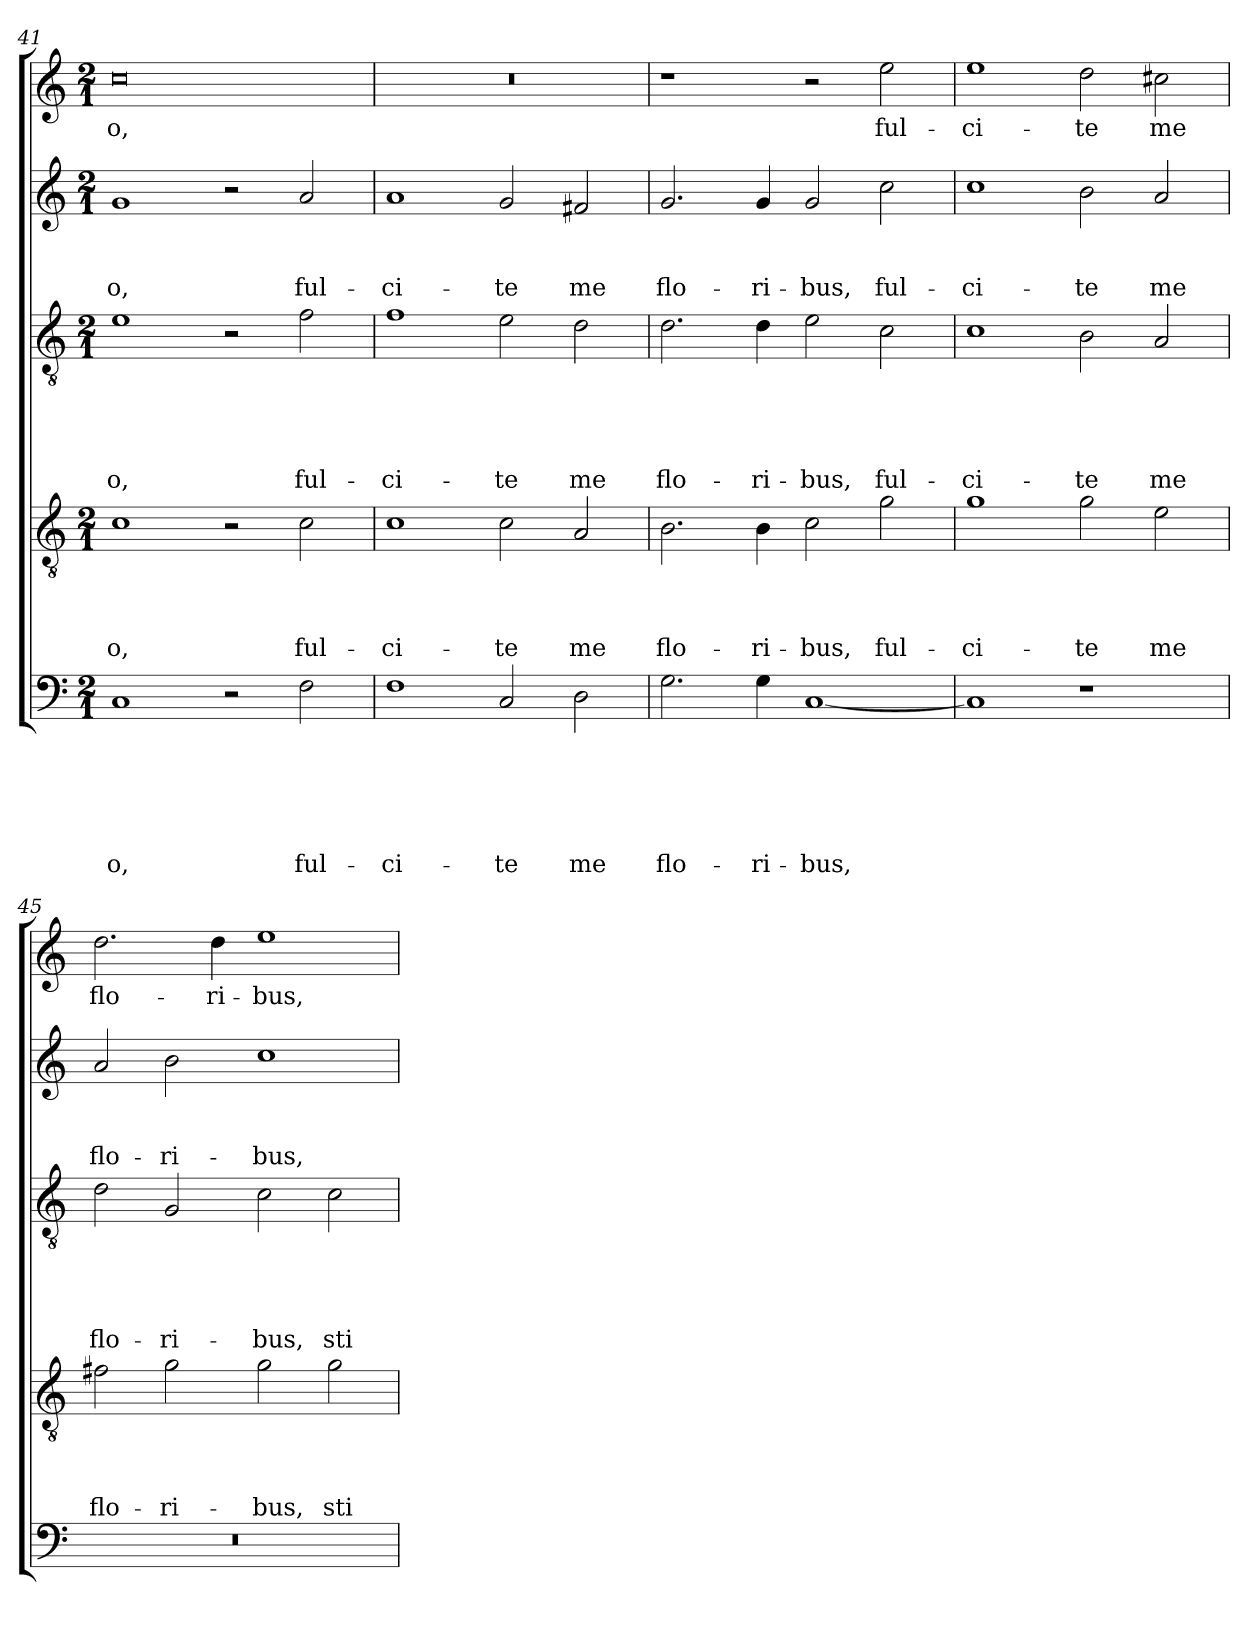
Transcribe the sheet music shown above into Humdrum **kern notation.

**kern	**text	**text	**text	**text	**text	**text	**kern	**text	**text	**text	**text	**kern	**text	**text	**text	**text	**text	**kern	**text	**text	**text	**kern	**text
*part5	*part5	*part5	*part5	*part5	*part5	*part5	*part4	*part4	*part4	*part4	*part4	*part3	*part3	*part3	*part3	*part3	*part3	*part2	*part2	*part2	*part2	*part1	*part1
*staff5	*staff5	*staff5	*staff5	*staff5	*staff5	*staff5	*staff4	*staff4	*staff4	*staff4	*staff4	*staff3	*staff3	*staff3	*staff3	*staff3	*staff3	*staff2	*staff2	*staff2	*staff2	*staff1	*staff1
*clefF4	*	*	*	*	*	*	*clefGv2	*	*	*	*	*clefGv2	*	*	*	*	*	*clefG2	*	*	*	*clefG2	*
*k[]	*	*	*	*	*	*	*k[]	*	*	*	*	*k[]	*	*	*	*	*	*k[]	*	*	*	*k[]	*
*C:	*	*	*	*	*	*	*C:	*	*	*	*	*C:	*	*	*	*	*	*C:	*	*	*	*C:	*
*M2/1	*	*	*	*	*	*	*M2/1	*	*	*	*	*M2/1	*	*	*	*	*	*M2/1	*	*	*	*M2/1	*
=41	=41	=41	=41	=41	=41	=41	=41	=41	=41	=41	=41	=41	=41	=41	=41	=41	=41	=41	=41	=41	=41	=41	=41
!	!	!	!	!	!	!LO:LY:b	!	!	!	!	!LO:LY:b	!	!	!	!	!	!LO:LY:b	!	!	!	!LO:LY:b	!	!LO:LY:b
1C	.	.	.	.	.	-o,	1c	.	.	.	-o,	1e	.	.	.	.	-o,	1g	.	.	-o,	0cc	-o,
2r	.	.	.	.	.	.	2r	.	.	.	.	2r	.	.	.	.	.	2r	.	.	.	.	.
!	!	!	!	!	!	!LO:LY:b	!	!	!	!	!LO:LY:b	!	!	!	!	!	!LO:LY:b	!	!	!	!LO:LY:b	!	!
2F\	.	.	.	.	.	ful-	2c\	.	.	.	ful-	2f\	.	.	.	.	ful-	2a/	.	.	ful-	.	.
=42	=42	=42	=42	=42	=42	=42	=42	=42	=42	=42	=42	=42	=42	=42	=42	=42	=42	=42	=42	=42	=42	=42	=42
!	!	!	!	!	!	!LO:LY:b	!	!	!	!	!LO:LY:b	!	!	!	!	!	!LO:LY:b	!	!	!	!LO:LY:b	!	!
1F	.	.	.	.	.	-ci-	1c	.	.	.	-ci-	1f	.	.	.	.	-ci-	1a	.	.	-ci-	0r	.
!	!	!	!	!	!	!LO:LY:b	!	!	!	!	!LO:LY:b	!	!	!	!	!	!LO:LY:b	!	!	!	!LO:LY:b	!	!
2C/	.	.	.	.	.	-te	2c\	.	.	.	-te	2e\	.	.	.	.	-te	2g/	.	.	-te	.	.
!	!	!	!	!	!	!LO:LY:b	!	!	!	!	!LO:LY:b	!	!	!	!	!	!LO:LY:b	!	!	!	!LO:LY:b	!	!
2D\	.	.	.	.	.	me	2A/	.	.	.	me	2d\	.	.	.	.	me	2f#X/	.	.	me	.	.
!!LO:LB:g=z
=43	=43	=43	=43	=43	=43	=43	=43	=43	=43	=43	=43	=43	=43	=43	=43	=43	=43	=43	=43	=43	=43	=43	=43
!	!	!	!	!	!	!LO:LY:b	!	!	!	!	!LO:LY:b	!	!	!	!	!	!LO:LY:b	!	!	!	!LO:LY:b	!	!
2.G\	.	.	.	.	.	flo-	2.B\	.	.	.	flo-	2.d\	.	.	.	.	flo-	2.g/	.	.	flo-	1r	.
!	!	!	!	!	!	!LO:LY:b	!	!	!	!	!LO:LY:b	!	!	!	!	!	!LO:LY:b	!	!	!	!LO:LY:b	!	!
4G\	.	.	.	.	.	-ri-	4B\	.	.	.	-ri-	4d\	.	.	.	.	-ri-	4g/	.	.	-ri-	.	.
!	!	!	!	!	!	!LO:LY:b	!	!	!	!	!LO:LY:b	!	!	!	!	!	!LO:LY:b	!	!	!	!LO:LY:b	!	!
[1C	.	.	.	.	.	-bus,	2c\	.	.	.	-bus,	2e\	.	.	.	.	-bus,	2g/	.	.	-bus,	2r	.
!	!	!	!	!	!	!	!	!	!	!	!LO:LY:b	!	!	!	!	!	!LO:LY:b	!	!	!	!LO:LY:b	!	!LO:LY:b
.	.	.	.	.	.	.	2g\	.	.	.	ful-	2c\	.	.	.	.	ful-	2cc\	.	.	ful-	2ee\	ful-
=44	=44	=44	=44	=44	=44	=44	=44	=44	=44	=44	=44	=44	=44	=44	=44	=44	=44	=44	=44	=44	=44	=44	=44
!	!	!	!	!	!	!	!	!	!	!	!LO:LY:b	!	!	!	!	!	!LO:LY:b	!	!	!	!LO:LY:b	!	!LO:LY:b
1C]	.	.	.	.	.	.	1g	.	.	.	-ci-	1c	.	.	.	.	-ci-	1cc	.	.	-ci-	1ee	-ci-
!	!	!	!	!	!	!	!	!	!	!	!LO:LY:b	!	!	!	!	!	!LO:LY:b	!	!	!	!LO:LY:b	!	!LO:LY:b
1r	.	.	.	.	.	.	2g\	.	.	.	-te	2B\	.	.	.	.	-te	2b\	.	.	-te	2dd\	-te
!	!	!	!	!	!	!	!	!	!	!	!LO:LY:b	!	!	!	!	!	!LO:LY:b	!	!	!	!LO:LY:b	!	!LO:LY:b
.	.	.	.	.	.	.	2e\	.	.	.	me	2A/	.	.	.	.	me	2a/	.	.	me	2cc#X\	me
=45	=45	=45	=45	=45	=45	=45	=45	=45	=45	=45	=45	=45	=45	=45	=45	=45	=45	=45	=45	=45	=45	=45	=45
!	!	!	!	!	!	!	!	!	!	!	!LO:LY:b	!	!	!	!	!	!LO:LY:b	!	!	!	!LO:LY:b	!	!LO:LY:b
0r	.	.	.	.	.	.	2f#X\	.	.	.	flo-	2d\	.	.	.	.	flo-	2a/	.	.	flo-	2.dd\	flo-
!	!	!	!	!	!	!	!	!	!	!	!LO:LY:b	!	!	!	!	!	!LO:LY:b	!	!	!	!LO:LY:b	!	!
.	.	.	.	.	.	.	2g\	.	.	.	-ri-	2G/	.	.	.	.	-ri-	2b\	.	.	-ri-	.	.
!	!	!	!	!	!	!	!	!	!	!	!	!	!	!	!	!	!	!	!	!	!	!	!LO:LY:b
.	.	.	.	.	.	.	.	.	.	.	.	.	.	.	.	.	.	.	.	.	.	4dd\	-ri-
!	!	!	!	!	!	!	!	!	!	!	!LO:LY:b	!	!	!	!	!	!LO:LY:b	!	!	!	!LO:LY:b	!	!LO:LY:b
.	.	.	.	.	.	.	2g\	.	.	.	-bus,	2c\	.	.	.	.	-bus,	1cc	.	.	-bus,	1ee	-bus,
!	!	!	!	!	!	!	!	!	!	!	!LO:LY:b	!	!	!	!	!	!LO:LY:b	!	!	!	!	!	!
.	.	.	.	.	.	.	2g\	.	.	.	sti-	2c\	.	.	.	.	sti-	.	.	.	.	.	.
=	=	=	=	=	=	=	=	=	=	=	=	=	=	=	=	=	=	=	=	=	=	=	=
*-	*-	*-	*-	*-	*-	*-	*-	*-	*-	*-	*-	*-	*-	*-	*-	*-	*-	*-	*-	*-	*-	*-	*-
